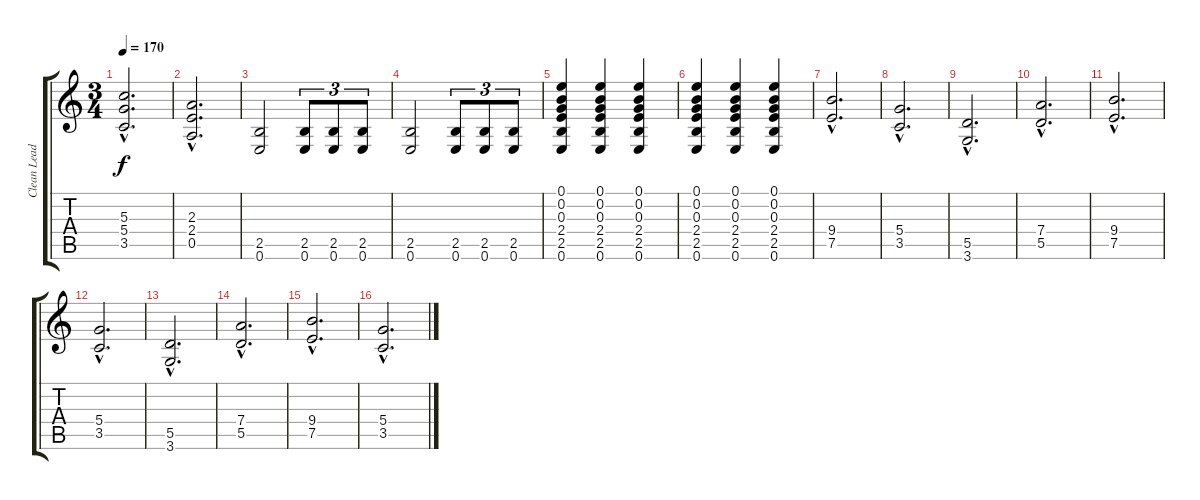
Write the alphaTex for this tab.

\track ("Clean Lead" "Clean Lead") {instrument electricguitarclean}
\staff {score tabs}
\tuning (E4 B3 G3 D3 A2 E2) {hide}
\ts (3 4)
\tempo 170
\clef g2
\ks c
(5.3{hac} 5.4{hac} 3.5{hac}).2{d dy f} |
(2.3{hac} 2.4{hac} 0.5{hac}).2{d} |
(2.5 0.6).2 (2.5 0.6).8{tu (3 2)} (2.5 0.6).8{tu (3 2)} (2.5 0.6).8{tu (3 2)} |
(2.5 0.6).2 (2.5 0.6).8{tu (3 2)} (2.5 0.6).8{tu (3 2)} (2.5 0.6).8{tu (3 2)} |
(0.1 0.2 0.3 2.4 2.5 0.6).4 (0.1 0.2 0.3 2.4 2.5 0.6).4 (0.1 0.2 0.3 2.4 2.5 0.6).4 |
(0.1 0.2 0.3 2.4 2.5 0.6).4 (0.1 0.2 0.3 2.4 2.5 0.6).4 (0.1 0.2 0.3 2.4 2.5 0.6).4 |
(9.4{hac} 7.5{hac}).2{d} |
(5.4{hac} 3.5{hac}).2{d} |
(5.5{hac} 3.6{hac}).2{d} |
(7.4{hac} 5.5{hac}).2{d} |
(9.4{hac} 7.5{hac}).2{d} |
(5.4{hac} 3.5{hac}).2{d} |
(5.5{hac} 3.6{hac}).2{d} |
(7.4{hac} 5.5{hac}).2{d} |
(9.4{hac} 7.5{hac}).2{d} |
(5.4{hac} 3.5{hac}).2{d}
